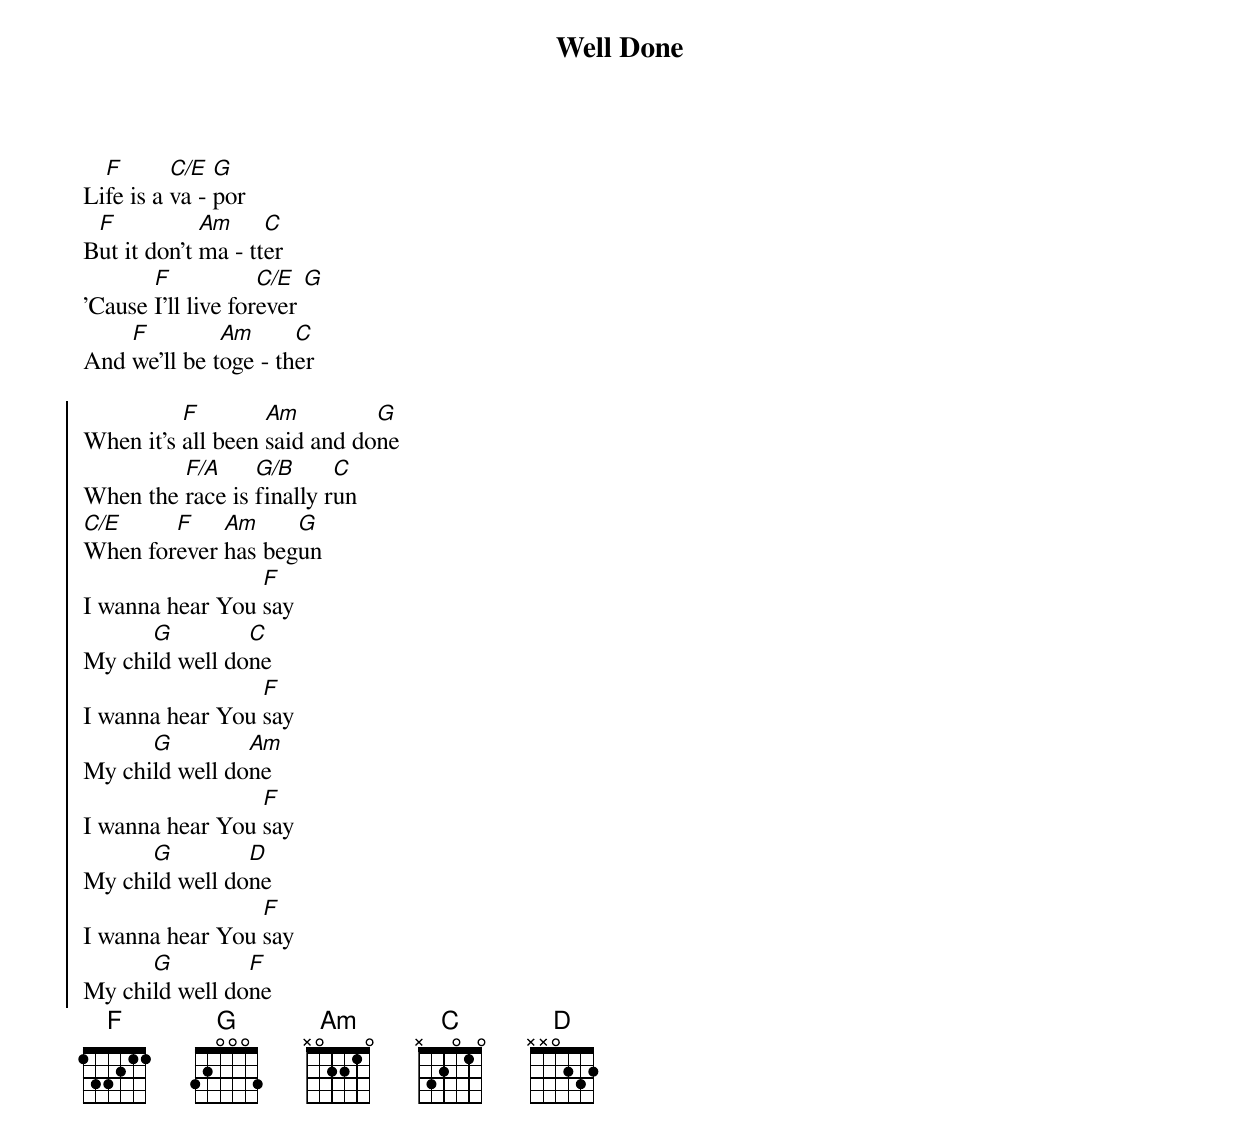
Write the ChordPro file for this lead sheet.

{title: Well Done}
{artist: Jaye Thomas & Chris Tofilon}
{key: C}

{start_of_verse}
Li[F]fe is a [C/E]va - [G]por
B[F]ut it don't [Am]ma - tt[C]er
'Cause [F]I'll live for[C/E]ever [G]
And [F]we'll be t[Am]oge - th[C]er
{end_of_verse}

{start_of_chorus}
When it's [F]all been [Am]said and do[G]ne
When the [F/A]race is [G/B]finally r[C]un
[C/E]When for[F]ever [Am]has beg[G]un
I wanna hear You [F]say
My chi[G]ld well do[C]ne
I wanna hear You [F]say
My chi[G]ld well do[Am]ne
I wanna hear You [F]say
My chi[G]ld well do[D]ne
I wanna hear You [F]say
My chi[G]ld well do[F]ne
{end_of_chorus}
